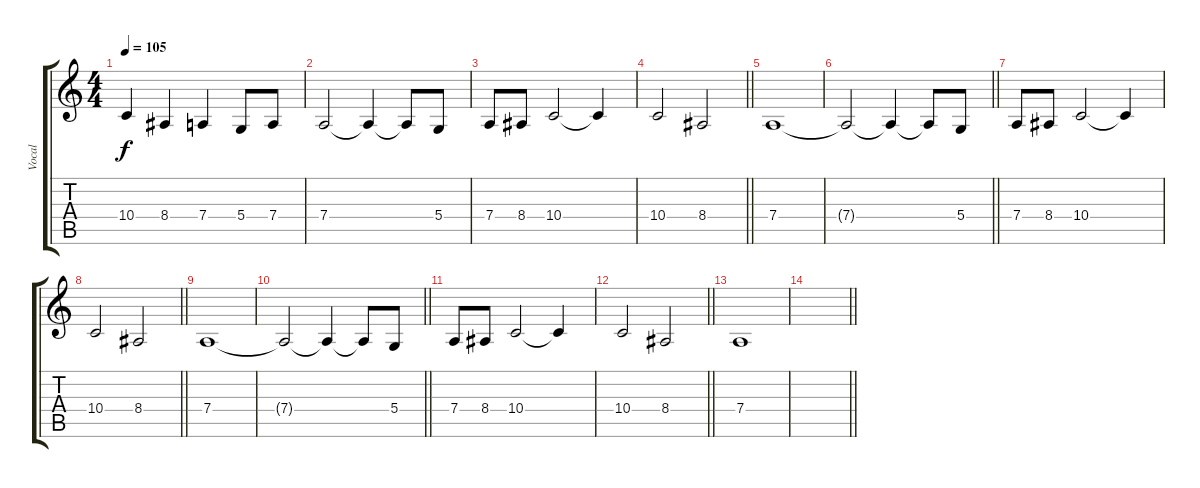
\track ("Vocal" "Vocal") {instrument cello}
\staff {score tabs}
\tuning (E4 B3 G3 D3 A2 E2) {hide}
\ts (4 4)
\tempo 105
\clef g2
\ks c
10.4.4{dy f} 8.4.4 7.4.4 5.4.8 7.4.8 |
7.4.2 7.4{t}.4 7.4{t}.8 5.4.8 |
7.4.8 8.4.8 10.4.2 10.4{t}.4 |
\barLineRight lightlight
10.4.2 8.4.2 |
7.4.1 |
\barLineRight lightlight
7.4{t}.2 7.4{t}.4 7.4{t}.8 5.4.8 |
7.4.8 8.4.8 10.4.2 10.4{t}.4 |
\barLineRight lightlight
10.4.2 8.4.2 |
7.4.1 |
\barLineRight lightlight
7.4{t}.2 7.4{t}.4 7.4{t}.8 5.4.8 |
7.4.8 8.4.8 10.4.2 10.4{t}.4 |
\barLineRight lightlight
10.4.2 8.4.2 |
7.4.1 |
\barLineRight lightlight
